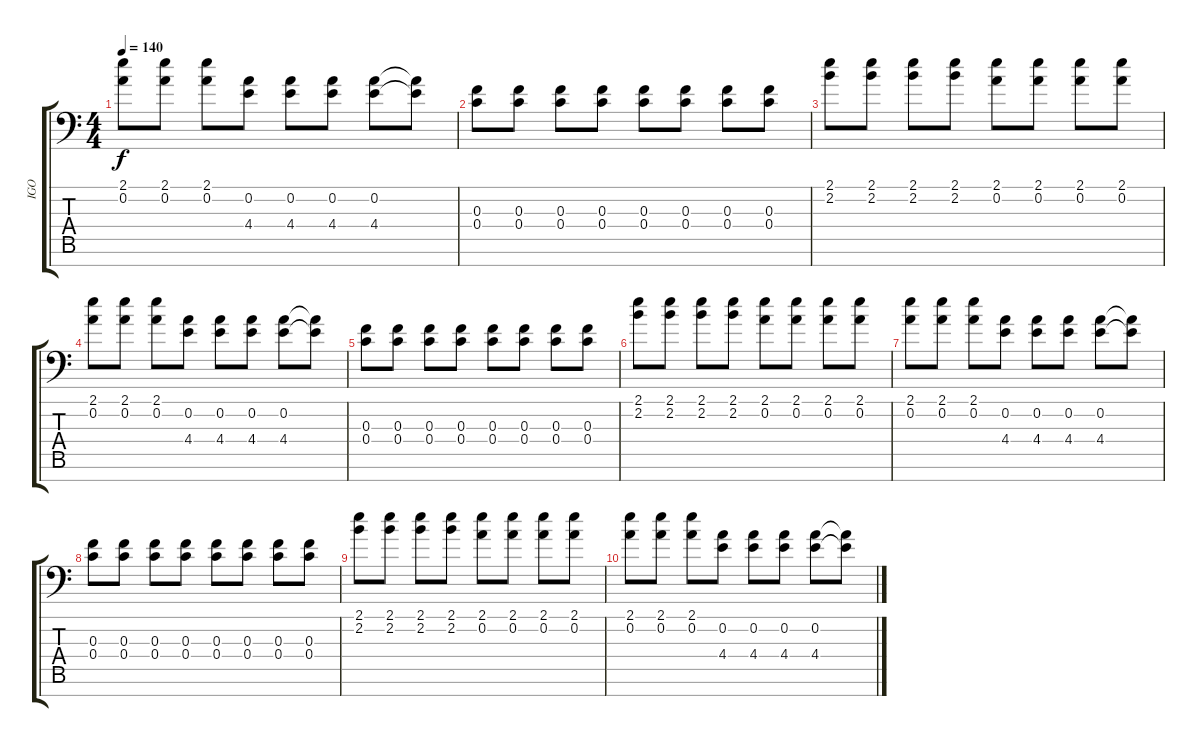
\track ("IGO" "IGO") {instrument overdrivenguitar}
\staff {score tabs}
\tuning (D4 A3 F3 C3 G2 D2 A1) {hide}
\ts (4 4)
\tempo 140
\clef f4
\ks c
(2.1 0.2).8{dy f} (2.1 0.2).8 (2.1 0.2).8 (0.2 4.4).8 (0.2 4.4).8 (0.2 4.4).8 (0.2 4.4).8 (0.2{t} 4.4{t}).8 |
(0.3 0.4).8 (0.3 0.4).8 (0.3 0.4).8 (0.3 0.4).8 (0.3 0.4).8 (0.3 0.4).8 (0.3 0.4).8 (0.3 0.4).8 |
(2.1 2.2).8 (2.1 2.2).8 (2.1 2.2).8 (2.1 2.2).8 (2.1 0.2).8 (2.1 0.2).8 (2.1 0.2).8 (2.1 0.2).8 |
(2.1 0.2).8 (2.1 0.2).8 (2.1 0.2).8 (0.2 4.4).8 (0.2 4.4).8 (0.2 4.4).8 (0.2 4.4).8 (0.2{t} 4.4{t}).8 |
(0.3 0.4).8 (0.3 0.4).8 (0.3 0.4).8 (0.3 0.4).8 (0.3 0.4).8 (0.3 0.4).8 (0.3 0.4).8 (0.3 0.4).8 |
(2.1 2.2).8 (2.1 2.2).8 (2.1 2.2).8 (2.1 2.2).8 (2.1 0.2).8 (2.1 0.2).8 (2.1 0.2).8 (2.1 0.2).8 |
(2.1 0.2).8 (2.1 0.2).8 (2.1 0.2).8 (0.2 4.4).8 (0.2 4.4).8 (0.2 4.4).8 (0.2 4.4).8 (0.2{t} 4.4{t}).8 |
(0.3 0.4).8 (0.3 0.4).8 (0.3 0.4).8 (0.3 0.4).8 (0.3 0.4).8 (0.3 0.4).8 (0.3 0.4).8 (0.3 0.4).8 |
(2.1 2.2).8 (2.1 2.2).8 (2.1 2.2).8 (2.1 2.2).8 (2.1 0.2).8 (2.1 0.2).8 (2.1 0.2).8 (2.1 0.2).8 |
(2.1 0.2).8 (2.1 0.2).8 (2.1 0.2).8 (0.2 4.4).8 (0.2 4.4).8 (0.2 4.4).8 (0.2 4.4).8 (0.2{t} 4.4{t}).8
